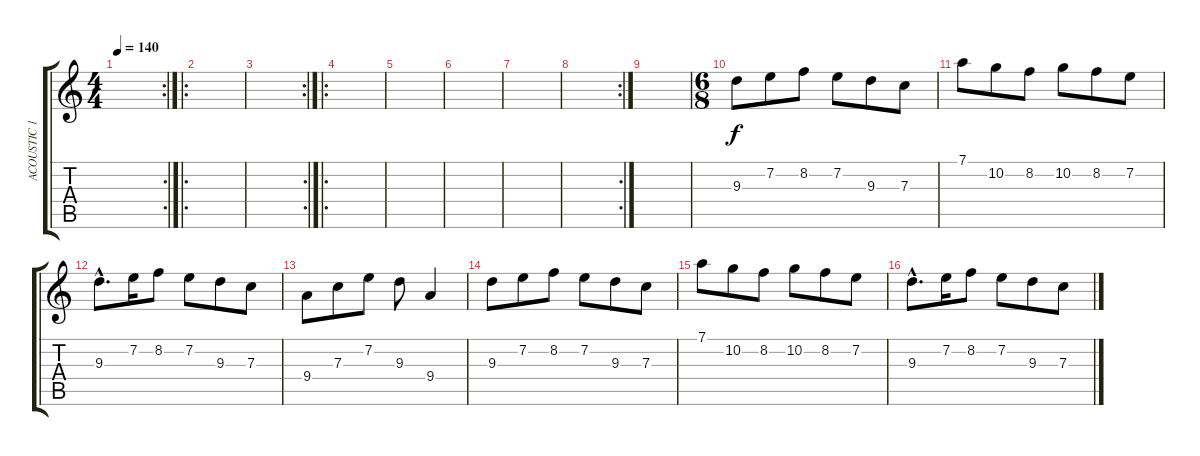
\track ("ACOUSTIC 1" "ACOUSTIC 1") {instrument acousticguitarsteel}
\staff {score tabs}
\tuning (D4 A3 F3 C3 G2 D2) {hide}
\rc 2
\ts (4 4)
\tempo 140
\clef g2
\ks c
|
\ro
|
\rc 2
|
\ro
|
|
|
|
\rc 2
|
|
\ts (6 8)
9.3.8 7.2.8 8.2.8 7.2.8 9.3.8 7.3.8 |
7.1.8 10.2.8 8.2.8 10.2.8 8.2.8 7.2.8 |
9.3{hac}.8{d} 7.2.16 8.2.8 7.2.8 9.3.8 7.3.8 |
9.4.8 7.3.8 7.2.8 9.3.8 9.4.4 |
9.3.8 7.2.8 8.2.8 7.2.8 9.3.8 7.3.8 |
7.1.8 10.2.8 8.2.8 10.2.8 8.2.8 7.2.8 |
9.3{hac}.8{d} 7.2.16 8.2.8 7.2.8 9.3.8 7.3.8
